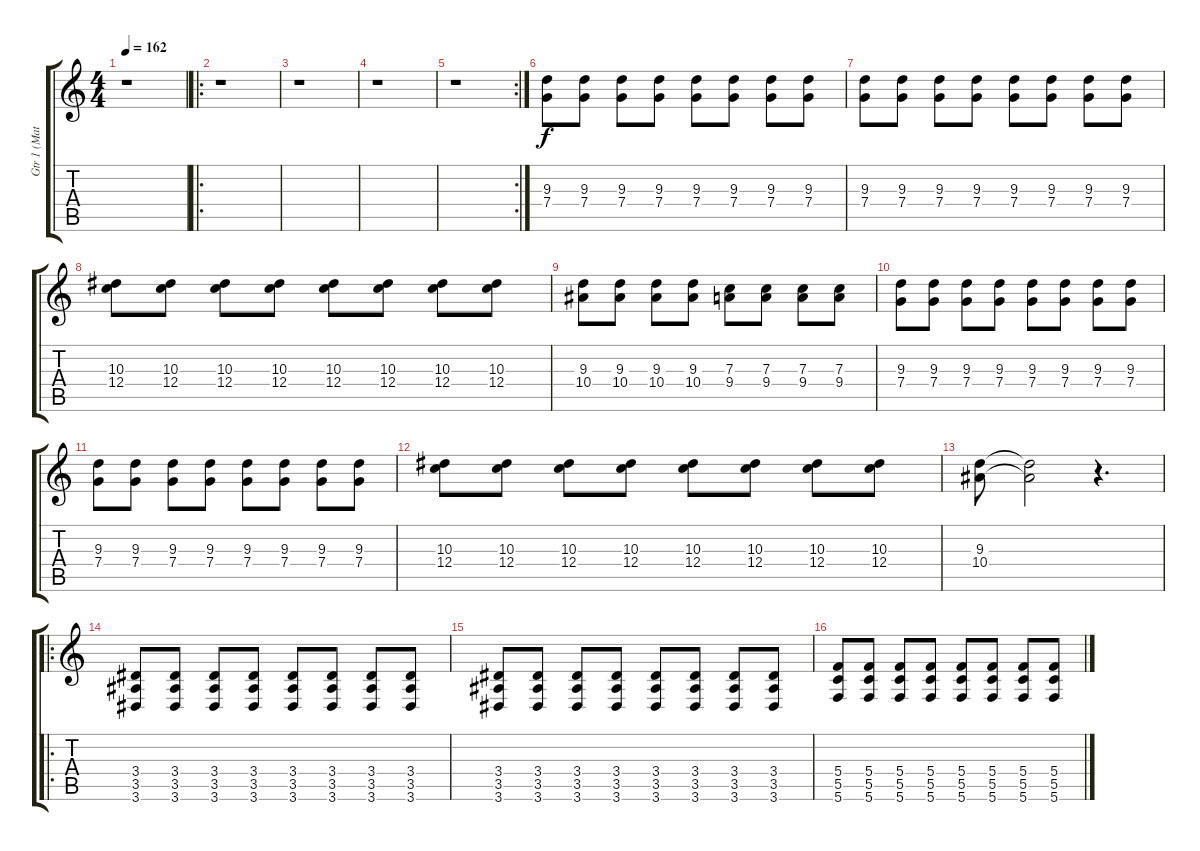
\track ("Gtr 1 (Matthew Tuck)" "Gtr 1 (Mat") {instrument distortionguitar}
\staff {score tabs}
\tuning (D4 A3 F3 C3 G2 C2) {hide}
\ts (4 4)
\tempo 162
\clef g2
\ks c
r.1{dy f instrument distortionguitar} |
\ro
r.1 |
r.1 |
r.1 |
\rc 2
r.1 |
(9.3 7.4).8 (9.3 7.4).8 (9.3 7.4).8 (9.3 7.4).8 (9.3 7.4).8 (9.3 7.4).8 (9.3 7.4).8 (9.3 7.4).8 |
(9.3 7.4).8 (9.3 7.4).8 (9.3 7.4).8 (9.3 7.4).8 (9.3 7.4).8 (9.3 7.4).8 (9.3 7.4).8 (9.3 7.4).8 |
(10.3 12.4).8 (10.3 12.4).8 (10.3 12.4).8 (10.3 12.4).8 (10.3 12.4).8 (10.3 12.4).8 (10.3 12.4).8 (10.3 12.4).8 |
(9.3 10.4).8 (9.3 10.4).8 (9.3 10.4).8 (9.3 10.4).8 (7.3 9.4).8 (7.3 9.4).8 (7.3 9.4).8 (7.3 9.4).8 |
(9.3 7.4).8 (9.3 7.4).8 (9.3 7.4).8 (9.3 7.4).8 (9.3 7.4).8 (9.3 7.4).8 (9.3 7.4).8 (9.3 7.4).8 |
(9.3 7.4).8 (9.3 7.4).8 (9.3 7.4).8 (9.3 7.4).8 (9.3 7.4).8 (9.3 7.4).8 (9.3 7.4).8 (9.3 7.4).8 |
(10.3 12.4).8 (10.3 12.4).8 (10.3 12.4).8 (10.3 12.4).8 (10.3 12.4).8 (10.3 12.4).8 (10.3 12.4).8 (10.3 12.4).8 |
(9.3 10.4).8 (9.3{t} 10.4{t}).2 r.4{d} |
\ro
(3.4 3.5 3.6).8 (3.4 3.5 3.6).8 (3.4 3.5 3.6).8 (3.4 3.5 3.6).8 (3.4 3.5 3.6).8 (3.4 3.5 3.6).8 (3.4 3.5 3.6).8 (3.4 3.5 3.6).8 |
(3.4 3.5 3.6).8 (3.4 3.5 3.6).8 (3.4 3.5 3.6).8 (3.4 3.5 3.6).8 (3.4 3.5 3.6).8 (3.4 3.5 3.6).8 (3.4 3.5 3.6).8 (3.4 3.5 3.6).8 |
(5.4 5.5 5.6).8 (5.4 5.5 5.6).8 (5.4 5.5 5.6).8 (5.4 5.5 5.6).8 (5.4 5.5 5.6).8 (5.4 5.5 5.6).8 (5.4 5.5 5.6).8 (5.4 5.5 5.6).8
